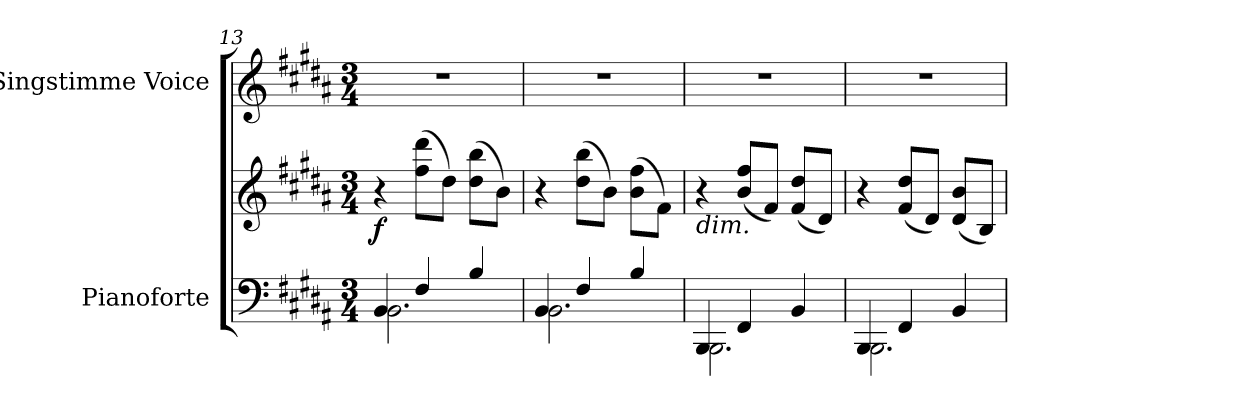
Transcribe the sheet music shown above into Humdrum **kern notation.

**kern	**kern	**dynam	**kern
*part2	*part2	*part2	*part1
*staff3	*staff2	*staff2/3	*staff1
*I"Pianoforte	*	*	*I"Singstimme Voice
*I'Pno	*	*	*
*clefF4	*clefG2	*	*clefG2
*k[f#c#g#d#a#]	*k[f#c#g#d#a#]	*	*k[f#c#g#d#a#]
*M3/4	*M3/4	*	*M3/4
=13	=13	=13	=13
*^	*	*	*
!	!	!	!LO:DY:b	!
4BB/	2.BB\	4r	f	2.r
4F#/	.	(8ff#\ 8ddd#\L	.	.
.	.	8dd#\J)	.	.
4B/	.	(8dd#\ 8bb\L	.	.
.	.	8b\J)	.	.
=14	=14	=14	=14	=14
4BB/	2.BB\	4r	.	2.r
4F#/	.	(8dd#\ 8bb\L	.	.
.	.	8b\J)	.	.
4B/	.	(8b\ 8ff#\L	.	.
.	.	8f#\J)	.	.
=15	=15	=15	=15	=15
!	!	!LO:TX:b:i:t=dim.	!	!
4BBB/	2.BBB\	4r	.	2.r
4FF#/	.	(8b/ 8ff#/L	.	.
.	.	8f#/J)	.	.
4BB/	.	(8f#/ 8dd#/L	.	.
.	.	8d#/J)	.	.
=16	=16	=16	=16	=16
4BBB/	2.BBB\	4r	.	2.r
4FF#/	.	(8f#/ 8dd#/L	.	.
.	.	8d#/J)	.	.
4BB/	.	(8d#/ 8b/L	.	.
.	.	8B/J)	.	.
*v	*v	*	*	*
=	=	=	=
*-	*-	*-	*-
